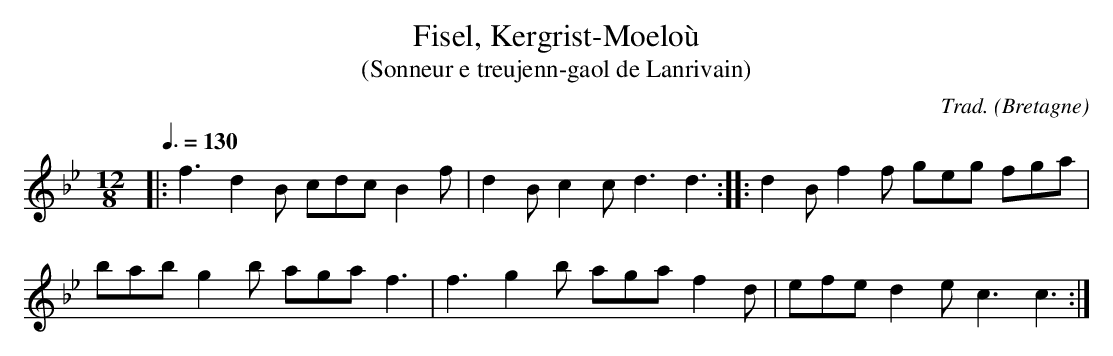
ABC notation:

X:1
T:Fisel, Kergrist-Moeloù
T:(Sonneur e treujenn-gaol de Lanrivain)
C:Trad.
O:Bretagne
M:12/8
L:1/8
Q:3/8=130
K:Bb
|: f3 d2B cdc B2f | d2B c2c d3 d3 :: d2B f2f geg fga |
bab g2b aga f3 | f3 g2b aga f2d | efe d2e c3 c3 :|
